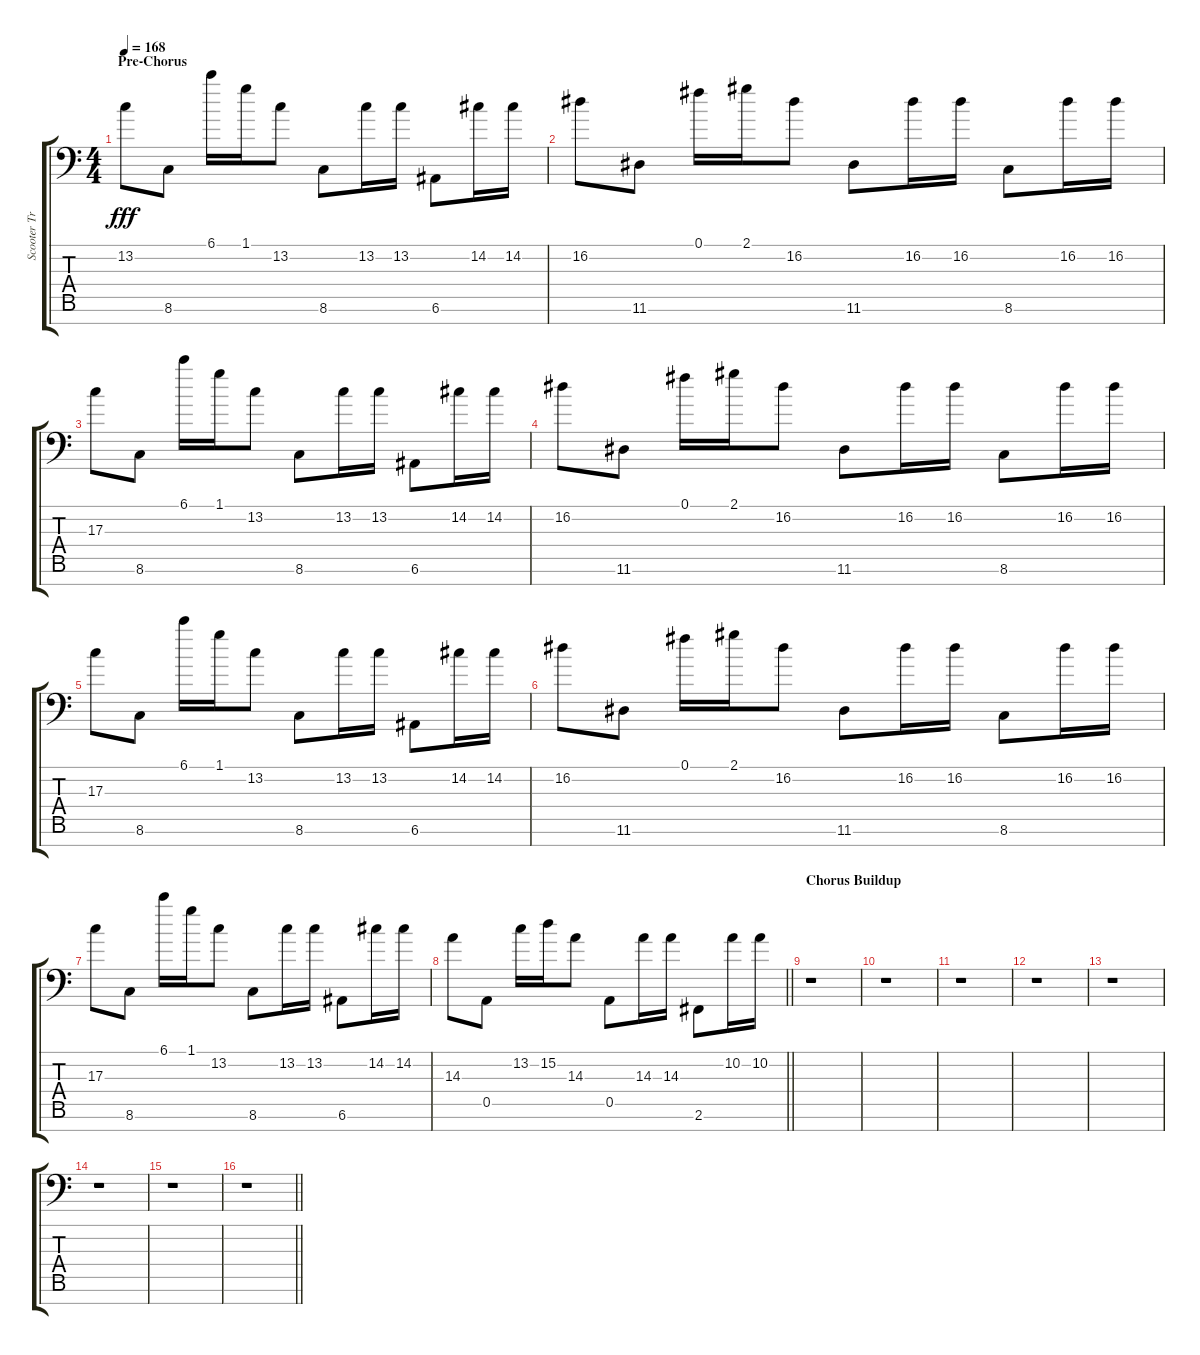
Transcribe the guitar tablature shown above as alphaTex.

\track ("Scooter Trancegate" "Scooter Tr") {instrument pad4choir}
\staff {score tabs}
\tuning (Gb5 B3 G3 D3 A2 E2 C-1) {hide}
\ts (4 4)
\section ("" "Pre-Chorus")
\tempo 168
\clef f4
\ks c
13.2.8{dy fff} 8.6.8 6.1.16 1.1.16 13.2.8 8.6.8 13.2.16 13.2.16 6.6.8 14.2.16 14.2.16 |
16.2.8 11.6.8 0.1.16 2.1.16 16.2.8 11.6.8 16.2.16 16.2.16 8.6.8 16.2.16 16.2.16 |
17.3.8 8.6.8 6.1.16 1.1.16 13.2.8 8.6.8 13.2.16 13.2.16 6.6.8 14.2.16 14.2.16 |
16.2.8 11.6.8 0.1.16 2.1.16 16.2.8 11.6.8 16.2.16 16.2.16 8.6.8 16.2.16 16.2.16 |
17.3.8 8.6.8 6.1.16 1.1.16 13.2.8 8.6.8 13.2.16 13.2.16 6.6.8 14.2.16 14.2.16 |
16.2.8 11.6.8 0.1.16 2.1.16 16.2.8 11.6.8 16.2.16 16.2.16 8.6.8 16.2.16 16.2.16 |
17.3.8 8.6.8 6.1.16 1.1.16 13.2.8 8.6.8 13.2.16 13.2.16 6.6.8 14.2.16 14.2.16 |
\barLineRight lightlight
14.3.8 0.5.8 13.2.16 15.2.16 14.3.8 0.5.8 14.3.16 14.3.16 2.6.8 10.2.16 10.2.16 |
\section ("" "Chorus Buildup")
r.1 |
r.1 |
r.1 |
r.1 |
r.1 |
r.1 |
r.1 |
\barLineRight lightlight
r.1
